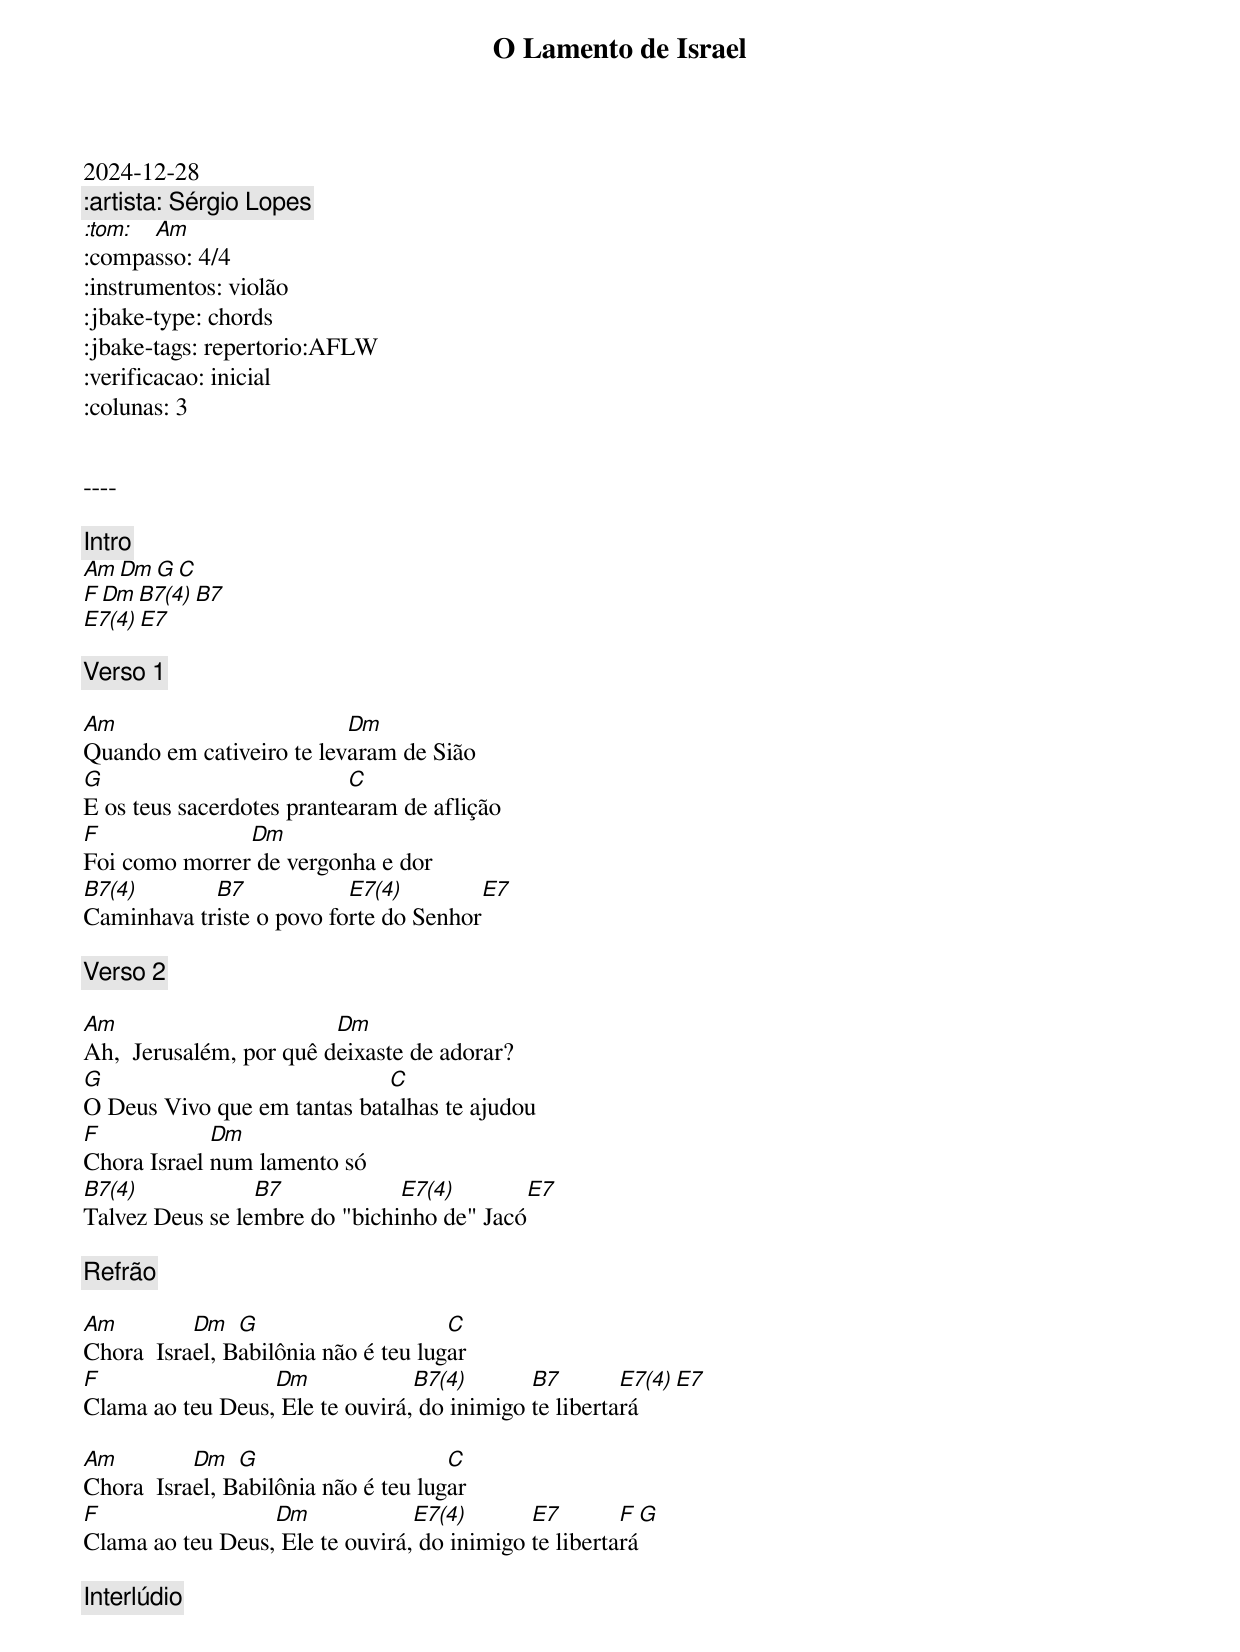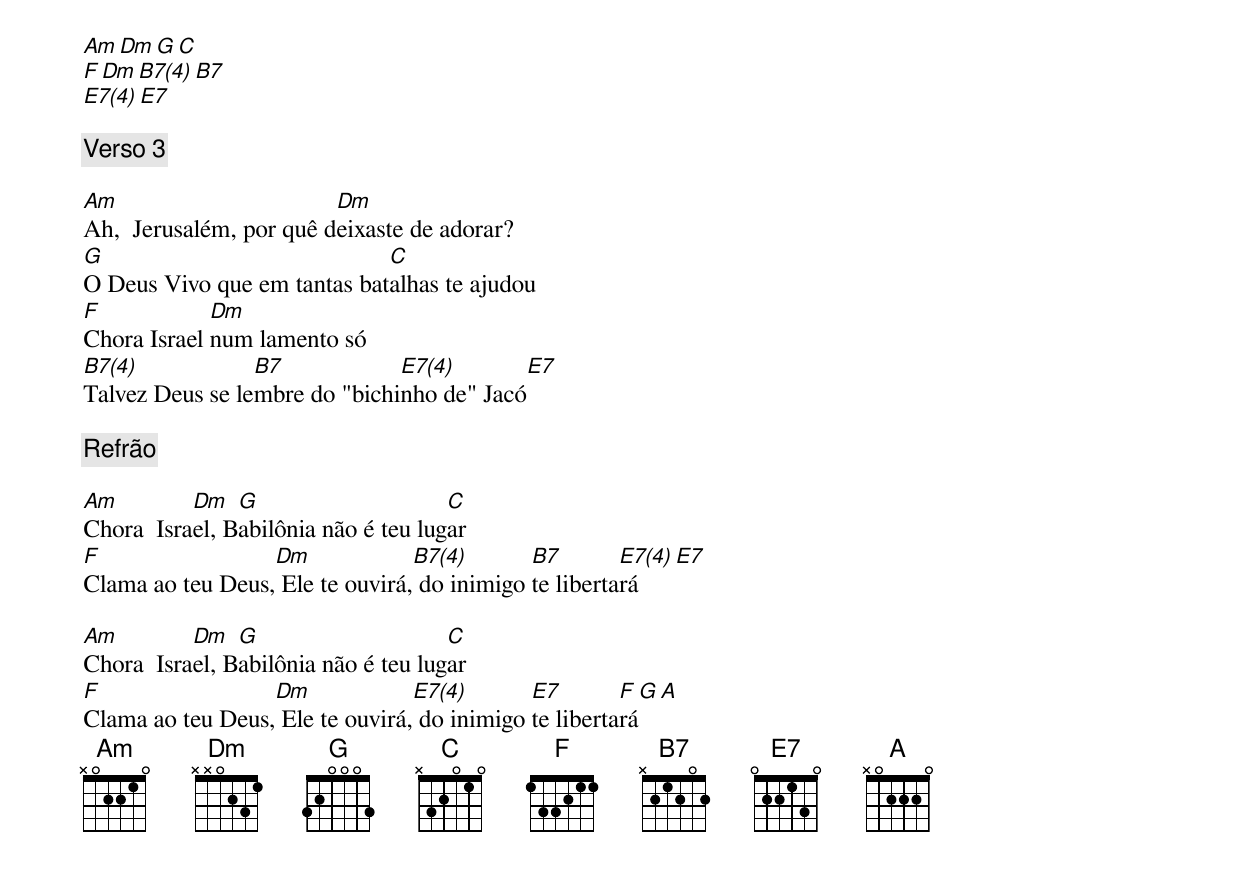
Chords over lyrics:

O Lamento de Israel
2024-12-28
:artista: Sérgio Lopes
:tom: Am
:compasso: 4/4
:instrumentos: violão
:jbake-type: chords
:jbake-tags: repertorio:AFLW
:verificacao: inicial
:colunas: 3


----

[Intro]
Am  Dm  G  C
F  Dm  B7(4)  B7
E7(4)  E7

[Verso 1]

Am                        Dm
Quando em cativeiro te levaram de Sião
G                          C
E os teus sacerdotes prantearam de aflição
F              Dm
Foi como morrer de vergonha e dor
B7(4)       B7            E7(4)        E7
Caminhava triste o povo forte do Senhor

[Verso 2]

Am                       Dm
Ah,  Jerusalém, por quê deixaste de adorar?
G                            C
O Deus Vivo que em tantas batalhas te ajudou
F            Dm
Chora Israel num lamento só
B7(4)            B7            E7(4)       E7
Talvez Deus se lembre do "bichinho de" Jacó

[Refrão]

Am         Dm   G                     C
Chora  Israel, Babilônia não é teu lugar
F                 Dm             B7(4)       B7        E7(4)  E7
Clama ao teu Deus, Ele te ouvirá, do inimigo te libertará

Am         Dm   G                     C
Chora  Israel, Babilônia não é teu lugar
F                 Dm             E7(4)       E7        F   G
Clama ao teu Deus, Ele te ouvirá, do inimigo te libertará

[Interlúdio]

Am  Dm  G  C
F  Dm  B7(4)  B7
E7(4)  E7

[Verso 3]

Am                       Dm
Ah,  Jerusalém, por quê deixaste de adorar?
G                            C
O Deus Vivo que em tantas batalhas te ajudou
F            Dm
Chora Israel num lamento só
B7(4)            B7            E7(4)       E7
Talvez Deus se lembre do "bichinho de" Jacó

[Refrão]

Am         Dm   G                     C
Chora  Israel, Babilônia não é teu lugar
F                 Dm             B7(4)       B7        E7(4)  E7
Clama ao teu Deus, Ele te ouvirá, do inimigo te libertará

Am         Dm   G                     C
Chora  Israel, Babilônia não é teu lugar
F                 Dm             E7(4)       E7        F  G  A
Clama ao teu Deus, Ele te ouvirá, do inimigo te libertará
